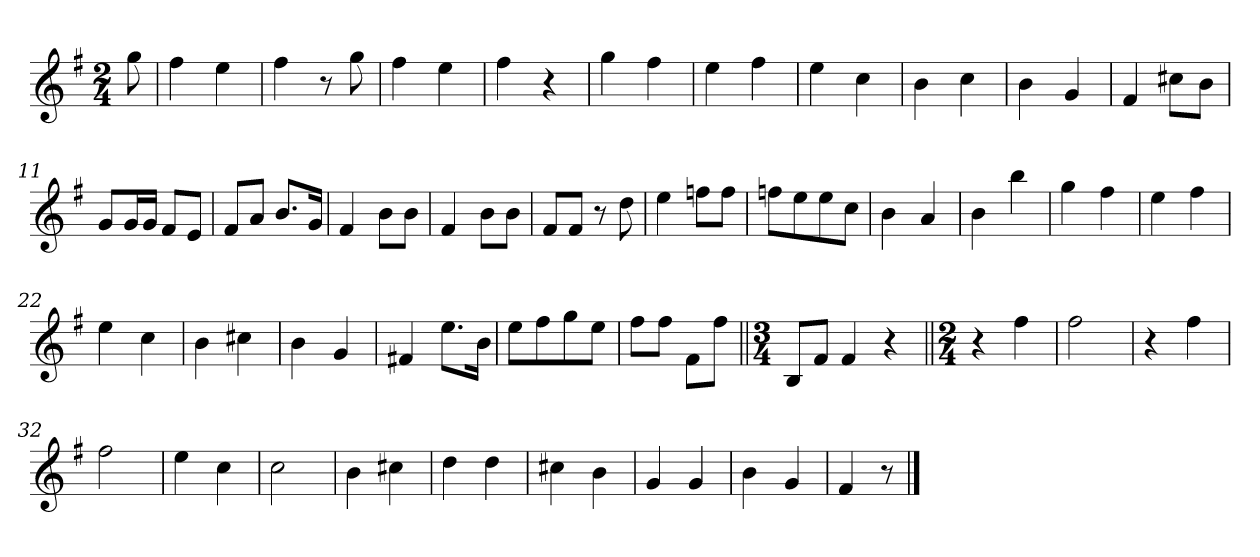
**kern
*part1
*staff1
*clefG2
*k[f#]
*G:
*M2/4
=
8gg
=1
4ff#
4ee
=2
4ff#
8r
8gg
=3
4ff#
4ee
=4
4ff#
4r
=5
4gg
4ff#
=6
4ee
4ff#
=7
4ee
4cc
=8
4b
4cc
=9
4b
4g
=10
4f#
8cc#XL
8bJ
=11
8gL
16gL
16gJJ
8f#L
8eJ
=12
8f#L
8aJ
8.bL
16gJk
=13
4f#
8bL
8bJ
=14
4f#
8bL
8bJ
=15
8f#L
8f#J
8r
8dd
=16
4ee
8ffnL
8ffJ
=17
8ffnL
8ee
8ee
8ccJ
=18
4b
4a
=19
4b
4bb
=20
4gg
4ff#
=21
4ee
4ff#
=22
4ee
4cc
=23
4b
4cc#X
=24
4b
4g
=25
4f#X
8.eeL
16bJk
=26
8eeL
8ff#
8gg
8eeJ
=27
8ff#L
8ff#J
8f#L
8ff#J
=28||
*M3/4
8BL
8f#J
4f#
4r
=29||
*M2/4
4r
4ff#
=30
2ff#
=31
4r
4ff#
=32
2ff#
=33
4ee
4cc
=34
2cc
=35
4b
4cc#X
=36
4dd
4dd
=37
4cc#X
4b
=38
4g
4g
=39
4b
4g
=40
4f#
8r
==
*-
